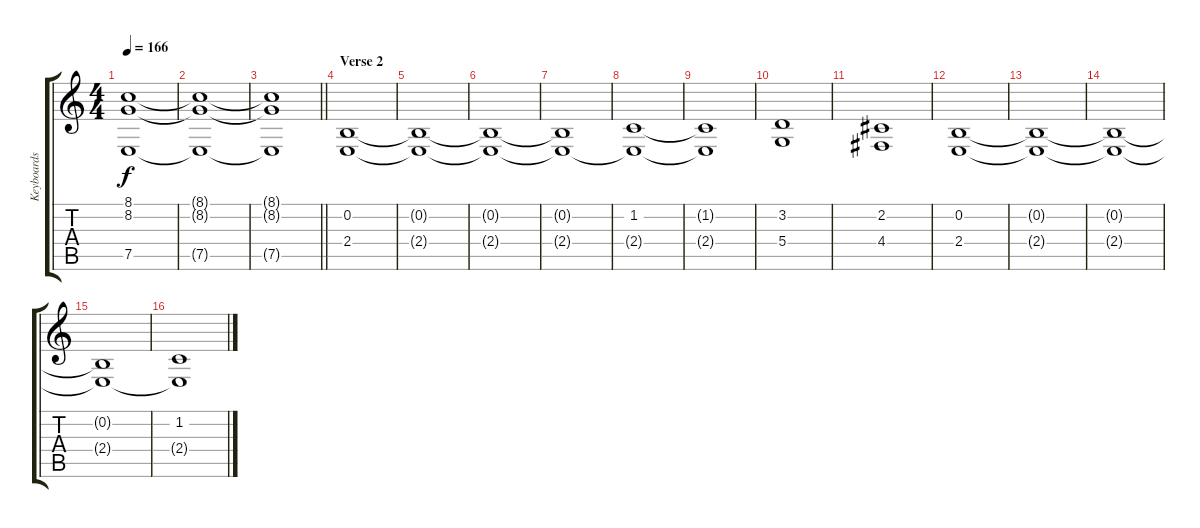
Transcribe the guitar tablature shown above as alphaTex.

\track ("Keyboards" "Keyboards") {instrument synthvoice}
\staff {score tabs}
\tuning (E4 B3 G3 D3 A2 E2) {hide}
\ts (4 4)
\tempo 166
\clef g2
\ks c
(8.1{t} 8.2{t} 7.5{t}).1{dy f} |
(8.1{t} 8.2{t} 7.5{t}).1 |
\barLineRight lightlight
(8.1{t} 8.2{t} 7.5{t}).1 |
\section ("" "Verse 2")
(0.2 2.4).1 |
(0.2{t} 2.4{t}).1 |
(0.2{t} 2.4{t}).1 |
(0.2{t} 2.4{t}).1 |
(1.2 2.4{t}).1 |
(1.2{t} 2.4{t}).1 |
(3.2 5.4).1 |
(2.2 4.4).1 |
(0.2 2.4).1 |
(0.2{t} 2.4{t}).1 |
(0.2{t} 2.4{t}).1 |
(0.2{t} 2.4{t}).1 |
(1.2 2.4{t}).1
